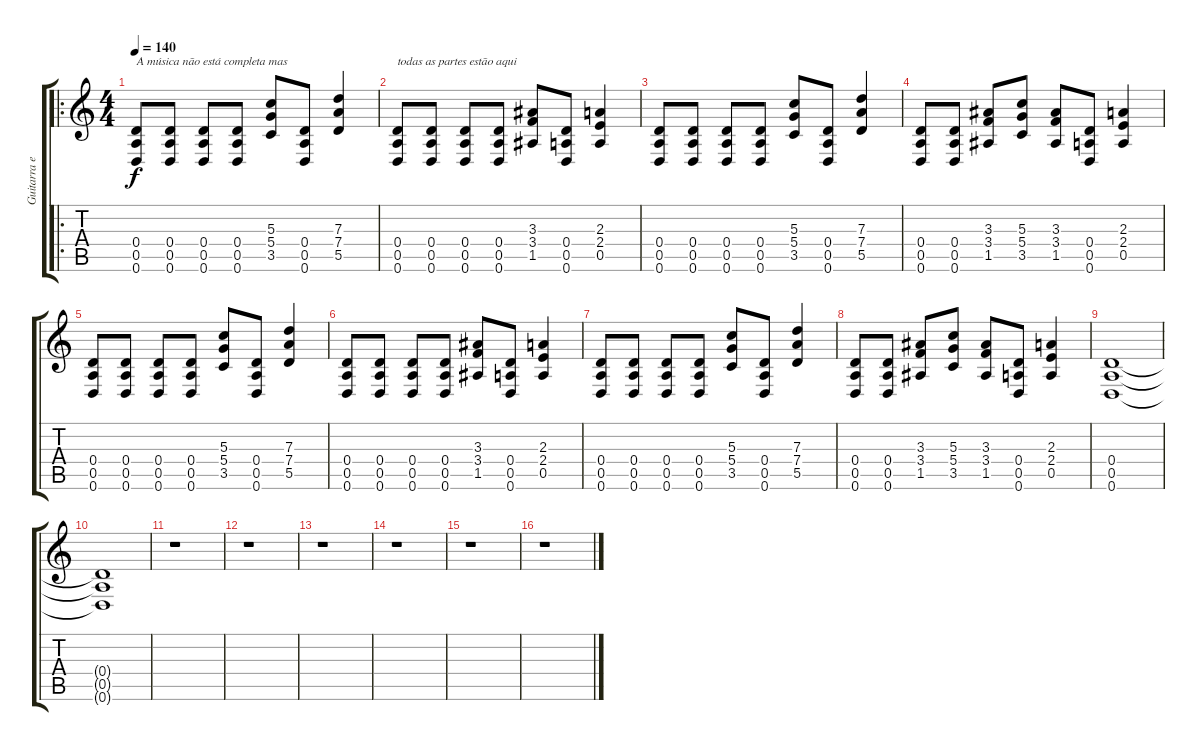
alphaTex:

\track ("Guitarra em D" "Guitarra e") {instrument overdrivenguitar}
\staff {score tabs}
\tuning (E4 B3 G3 D3 A2 D2) {hide}
\ro
\ts (4 4)
\tempo 140
\clef g2
\ks c
(0.4 0.5 0.6).8{txt "A música não está completa mas " dy f instrument overdrivenguitar} (0.4 0.5 0.6).8 (0.4 0.5 0.6).8 (0.4 0.5 0.6).8 (5.3 5.4 3.5).8 (0.4 0.5 0.6).8 (7.3 7.4 5.5).4 |
(0.4 0.5 0.6).8{txt "todas as partes estão aqui"} (0.4 0.5 0.6).8 (0.4 0.5 0.6).8 (0.4 0.5 0.6).8 (3.3 3.4 1.5).8 (0.4 0.5 0.6).8 (2.3 2.4 0.5).4 |
(0.4 0.5 0.6).8 (0.4 0.5 0.6).8 (0.4 0.5 0.6).8 (0.4 0.5 0.6).8 (5.3 5.4 3.5).8 (0.4 0.5 0.6).8 (7.3 7.4 5.5).4 |
(0.4 0.5 0.6).8 (0.4 0.5 0.6).8 (3.3 3.4 1.5).8 (5.3 5.4 3.5).8 (3.3 3.4 1.5).8 (0.4 0.5 0.6).8 (2.3 2.4 0.5).4 |
(0.4 0.5 0.6).8 (0.4 0.5 0.6).8 (0.4 0.5 0.6).8 (0.4 0.5 0.6).8 (5.3 5.4 3.5).8 (0.4 0.5 0.6).8 (7.3 7.4 5.5).4 |
(0.4 0.5 0.6).8 (0.4 0.5 0.6).8 (0.4 0.5 0.6).8 (0.4 0.5 0.6).8 (3.3 3.4 1.5).8 (0.4 0.5 0.6).8 (2.3 2.4 0.5).4 |
(0.4 0.5 0.6).8 (0.4 0.5 0.6).8 (0.4 0.5 0.6).8 (0.4 0.5 0.6).8 (5.3 5.4 3.5).8 (0.4 0.5 0.6).8 (7.3 7.4 5.5).4 |
(0.4 0.5 0.6).8 (0.4 0.5 0.6).8 (3.3 3.4 1.5).8 (5.3 5.4 3.5).8 (3.3 3.4 1.5).8 (0.4 0.5 0.6).8 (2.3 2.4 0.5).4 |
(0.4 0.5 0.6).1{volume 6} |
(0.4{t} 0.5{t} 0.6{t}).1 |
r.1 |
r.1 |
r.1 |
r.1 |
r.1 |
r.1
